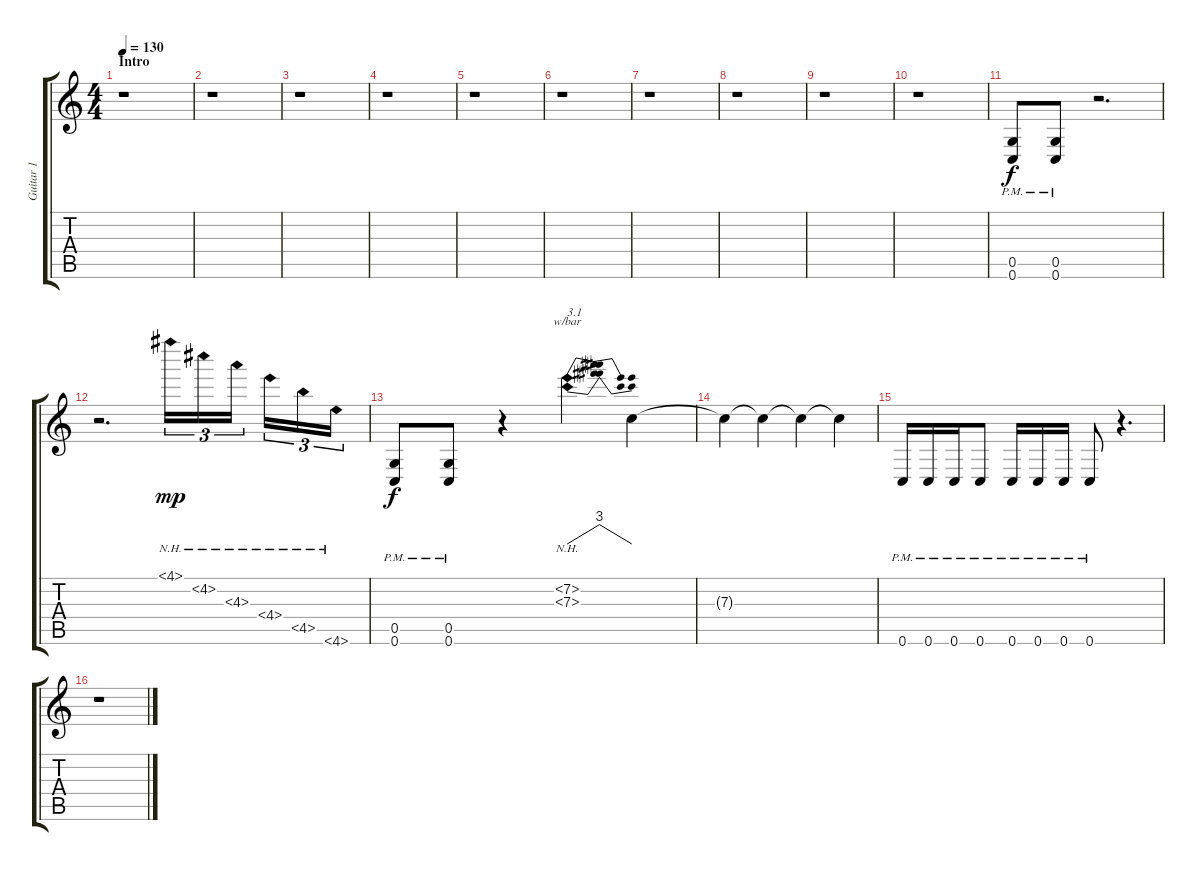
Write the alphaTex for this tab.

\track ("Guitar 1" "Guitar 1") {instrument distortionguitar}
\staff {score tabs}
\tuning (D4 A3 F3 C3 G2 C2) {hide}
\ts (4 4)
\section ("" "Intro")
\tempo 130
\clef g2
\ks c
r.1{dy f instrument distortionguitar} |
r.1 |
r.1 |
r.1 |
r.1 |
r.1 |
r.1 |
r.1 |
r.1 |
r.1 |
(0.5{pm} 0.6{pm}).8 (0.5{pm} 0.6{pm}).8 r.2{d} |
r.2{d} 4.1{nh}.16{tu (3 2) dy mp} 4.2{nh}.16{tu (3 2)} 4.3{nh}.16{tu (3 2) beam splitsecondary} 4.4{nh}.16{tu (3 2)} 4.5{nh}.16{tu (3 2)} 4.6{nh}.16{tu (3 2)} |
(0.5{pm} 0.6{pm}).8{dy f} (0.5{pm} 0.6{pm}).8 r.4 (7.2{nh} 7.3{nh}).4{tbe (dip default 0 0 45 12 60 0) txt "3.1"} 7.3{t}.4 |
7.3{t}.4 7.3{t}.4 7.3{t}.4 7.3{t}.4 |
0.6{pm}.16 0.6{pm}.16 0.6{pm}.16 0.6{pm}.8 0.6{pm}.16 0.6{pm}.16 0.6{pm}.16 0.6{pm}.8 r.4{d} |
r.1
